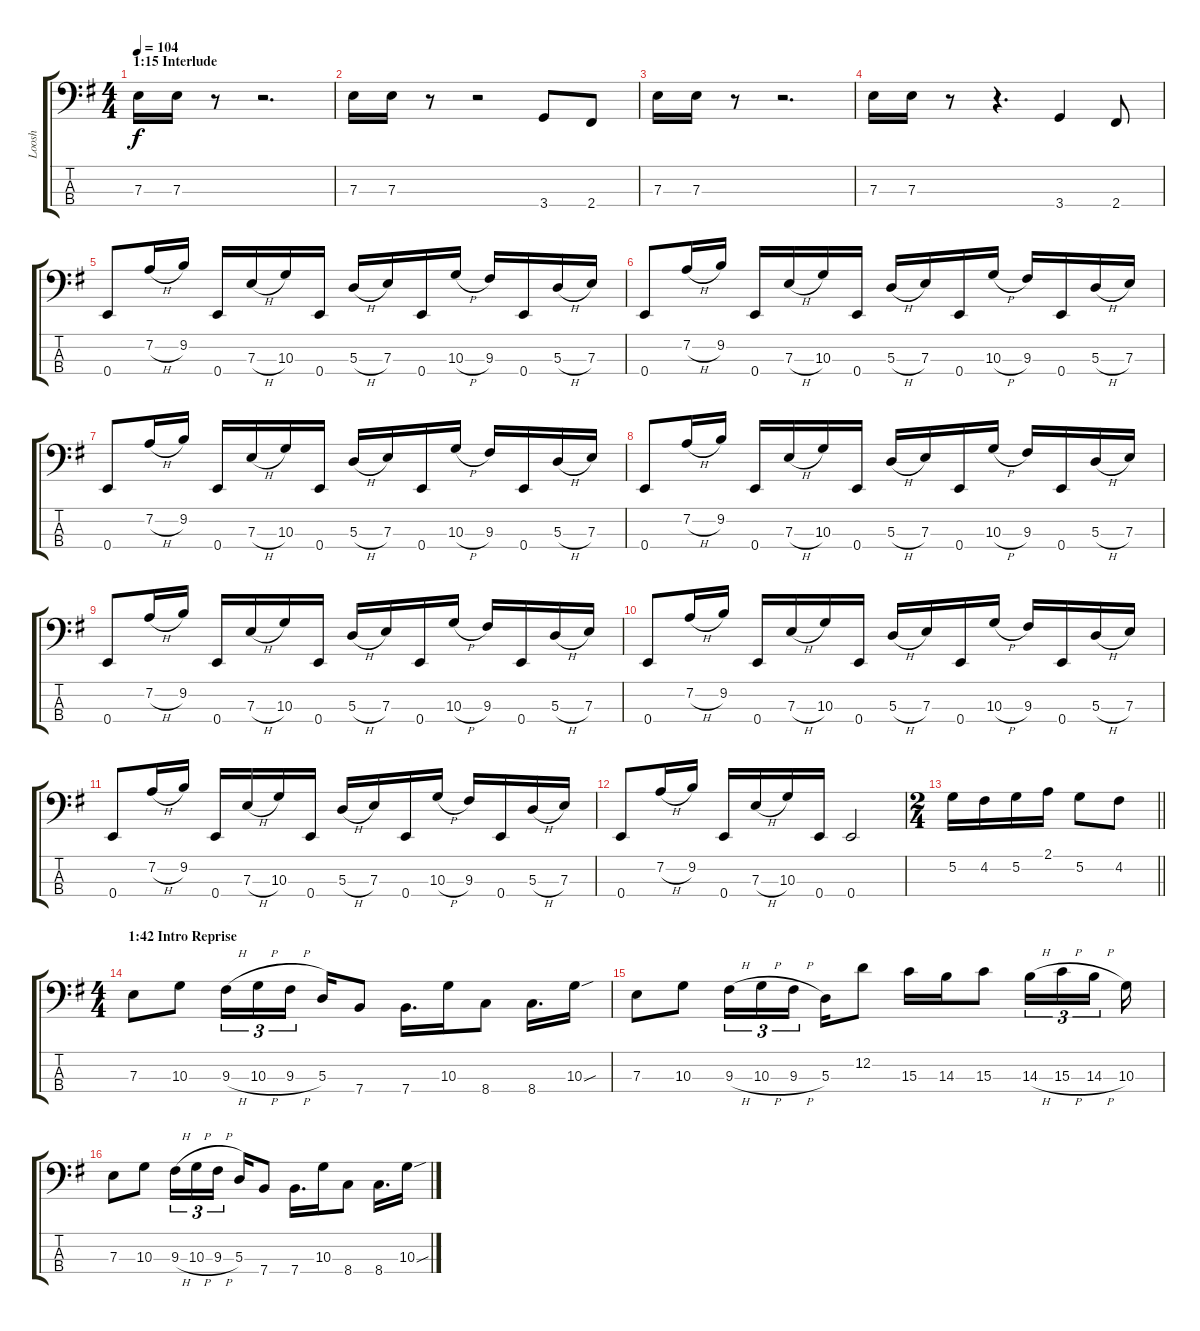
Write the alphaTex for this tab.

\track ("Loosh" "Loosh") {instrument electricbassfinger}
\staff {score tabs}
\tuning (G2 D2 A1 E1) {hide}
\ts (4 4)
\section ("" "1:15 Interlude")
\tempo 104
\clef f4
\ks g
7.3.16{dy f} 7.3.16 r.8 r.2{d} |
7.3.16 7.3.16 r.8 r.2 3.4.8 2.4.8 |
7.3.16 7.3.16 r.8 r.2{d} |
7.3.16 7.3.16 r.8 r.4{d} 3.4.4 2.4.8 |
0.4.8 7.2{h}.16 9.2.16 0.4.16 7.3{h}.16 10.3.16 0.4.16 5.3{h}.16 7.3.16 0.4.16 10.3{h}.16 9.3.16 0.4.16 5.3{h}.16 7.3.16 |
0.4.8 7.2{h}.16 9.2.16 0.4.16 7.3{h}.16 10.3.16 0.4.16 5.3{h}.16 7.3.16 0.4.16 10.3{h}.16 9.3.16 0.4.16 5.3{h}.16 7.3.16 |
0.4.8 7.2{h}.16 9.2.16 0.4.16 7.3{h}.16 10.3.16 0.4.16 5.3{h}.16 7.3.16 0.4.16 10.3{h}.16 9.3.16 0.4.16 5.3{h}.16 7.3.16 |
0.4.8 7.2{h}.16 9.2.16 0.4.16 7.3{h}.16 10.3.16 0.4.16 5.3{h}.16 7.3.16 0.4.16 10.3{h}.16 9.3.16 0.4.16 5.3{h}.16 7.3.16 |
0.4.8 7.2{h}.16 9.2.16 0.4.16 7.3{h}.16 10.3.16 0.4.16 5.3{h}.16 7.3.16 0.4.16 10.3{h}.16 9.3.16 0.4.16 5.3{h}.16 7.3.16 |
0.4.8 7.2{h}.16 9.2.16 0.4.16 7.3{h}.16 10.3.16 0.4.16 5.3{h}.16 7.3.16 0.4.16 10.3{h}.16 9.3.16 0.4.16 5.3{h}.16 7.3.16 |
0.4.8 7.2{h}.16 9.2.16 0.4.16 7.3{h}.16 10.3.16 0.4.16 5.3{h}.16 7.3.16 0.4.16 10.3{h}.16 9.3.16 0.4.16 5.3{h}.16 7.3.16 |
0.4.8 7.2{h}.16 9.2.16 0.4.16 7.3{h}.16 10.3.16 0.4.16 0.4.2 |
\ts (2 4)
\barLineRight lightlight
5.2.16 4.2.16 5.2.16 2.1.16 5.2.8 4.2.8 |
\ts (4 4)
\section ("" "1:42 Intro Reprise")
7.3.8 10.3.8 9.3{h}.16{tu (3 2)} 10.3{h}.16{tu (3 2)} 9.3{h}.16{tu (3 2) beam splitsecondary} 5.3.16 7.4.8 7.4.16{d} 10.3.16 8.4.8 8.4.16{d} 10.3{sou}.16 |
7.3.8 10.3.8 9.3{h}.16{tu (3 2)} 10.3{h}.16{tu (3 2)} 9.3{h}.16{tu (3 2) beam splitsecondary} 5.3.16 12.2.8 15.3.16 14.3.16 15.3.8 14.3{h}.16{tu (3 2)} 15.3{h}.16{tu (3 2)} 14.3{h}.16{tu (3 2) beam splitsecondary} 10.3.16 |
7.3.8 10.3.8 9.3{h}.16{tu (3 2)} 10.3{h}.16{tu (3 2)} 9.3{h}.16{tu (3 2) beam splitsecondary} 5.3.16 7.4.8 7.4.16{d} 10.3.16 8.4.8 8.4.16{d} 10.3{sou}.16
